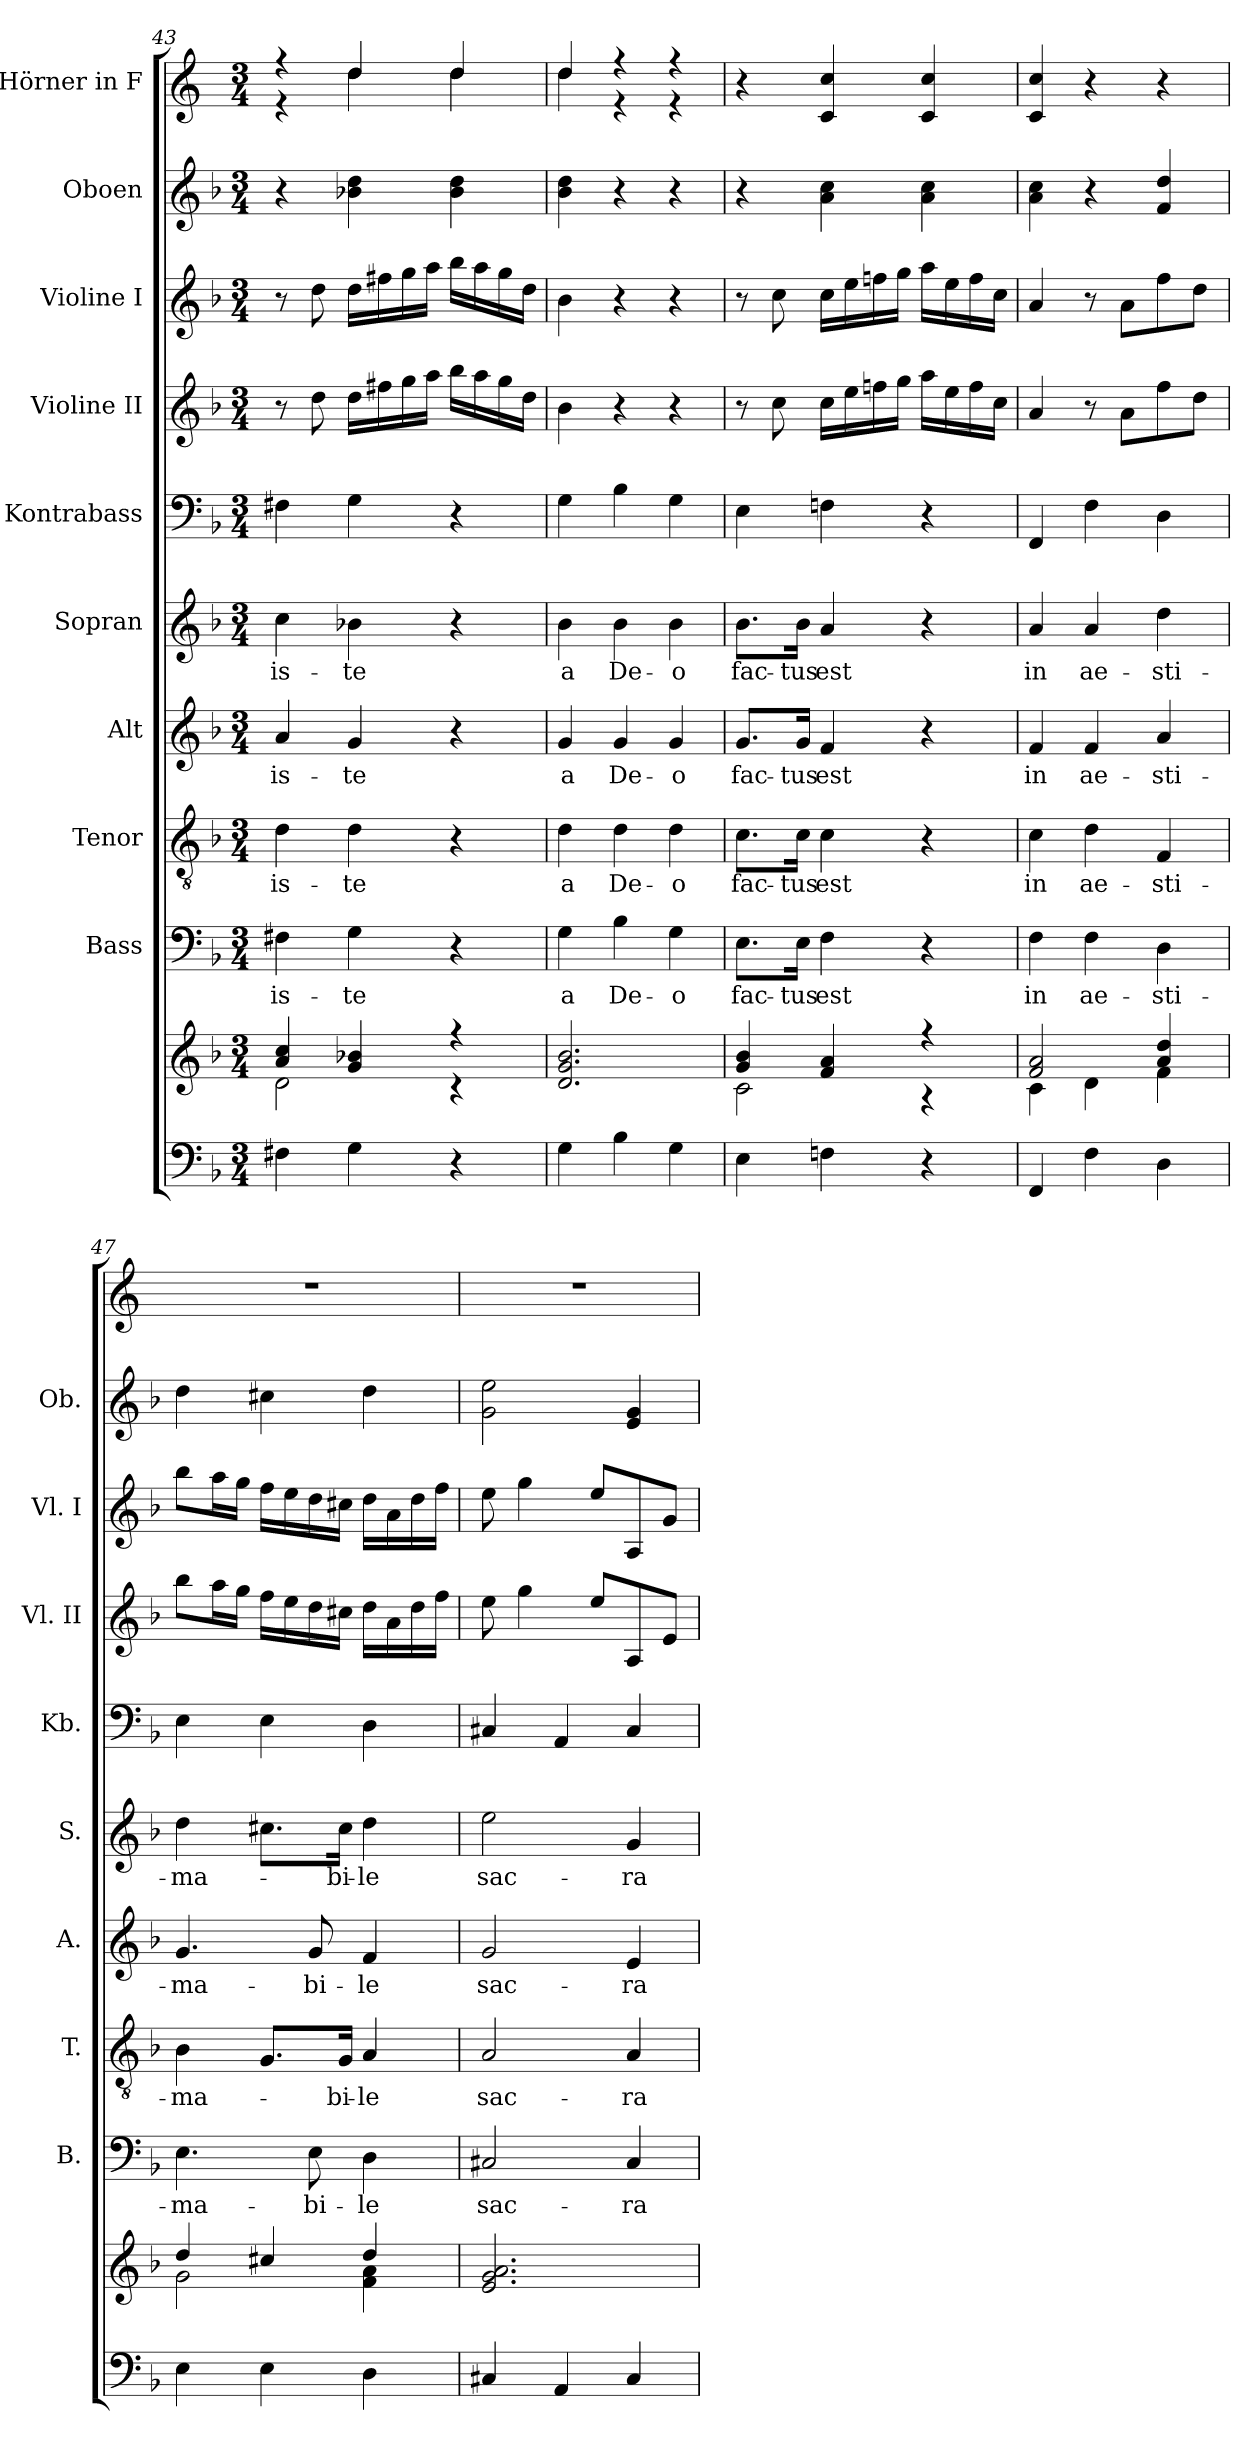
**kern	**kern	**kern	**text	**kern	**text	**kern	**text	**kern	**text	**kern	**kern	**kern	**kern	**kern
*part10	*part10	*part9	*part9	*part8	*part8	*part7	*part7	*part6	*part6	*part5	*part4	*part3	*part2	*part1
*staff11	*staff10	*staff9	*staff9	*staff8	*staff8	*staff7	*staff7	*staff6	*staff6	*staff5	*staff4	*staff3	*staff2	*staff1
*	*	*I"Bass	*	*I"Tenor	*	*I"Alt	*	*I"Sopran	*	*I"Kontrabass	*I"Violine II	*I"Violine I	*I"Oboen	*I"Hörner in F
*	*	*I'B.	*	*I'T.	*	*I'A.	*	*I'S.	*	*I'Kb.	*I'Vl. II	*I'Vl. I	*I'Ob.	*
!!LO:PB:g=z
*clefF4	*clefG2	*clefF4	*	*clefGv2	*	*clefG2	*	*clefG2	*	*clefF4	*clefG2	*clefG2	*clefG2	*clefG2
*	*	*	*	*	*	*	*	*	*	*ITrd7c12	*	*	*	*ITrd4c7
*k[b-]	*k[b-]	*k[b-]	*	*k[b-]	*	*k[b-]	*	*k[b-]	*	*k[b-]	*k[b-]	*k[b-]	*k[b-]	*k[b-]
*F:	*F:	*F:	*	*F:	*	*F:	*	*F:	*	*F:	*F:	*F:	*F:	*F:
*M3/4	*M3/4	*M3/4	*	*M3/4	*	*M3/4	*	*M3/4	*	*M3/4	*M3/4	*M3/4	*M3/4	*M3/4
=43	=43	=43	=43	=43	=43	=43	=43	=43	=43	=43	=43	=43	=43	=43
*	*^	*	*	*	*	*	*	*	*	*	*	*	*	*
!	!	!	!	!LO:LY:b	!	!LO:LY:b	!	!LO:LY:b	!	!LO:LY:b	!	!	!	!	!
*	*	*	*	*	*	*	*	*	*	*	*	*	*	*	*^
4F#X\	4a/ 4cc/	2d\	4F#X\	is-	4d\	is-	4a/	is-	4cc\	is-	4FF#X\	8r	8r	4r	4r	4r
.	.	.	.	.	.	.	.	.	.	.	.	8dd\	8dd\	.	.	.
!	!	!	!	!LO:LY:b	!	!LO:LY:b	!	!LO:LY:b	!	!LO:LY:b	!	!	!	!	!	!
4G\	4g/ 4b-X/	.	4G\	-te	4d\	-te	4g/	-te	4b-X\	-te	4GG\	16dd\LL	16dd\LL	4b-X\ 4dd\	4g/	4g\
.	.	.	.	.	.	.	.	.	.	.	.	16ff#X\	16ff#X\	.	.	.
.	.	.	.	.	.	.	.	.	.	.	.	16gg\	16gg\	.	.	.
.	.	.	.	.	.	.	.	.	.	.	.	16aa\JJ	16aa\JJ	.	.	.
4r	4r	4r	4r	.	4r	.	4r	.	4r	.	4r	16bb-\LL	16bb-\LL	4b-\ 4dd\	4g/	4g\
.	.	.	.	.	.	.	.	.	.	.	.	16aa\	16aa\	.	.	.
.	.	.	.	.	.	.	.	.	.	.	.	16gg\	16gg\	.	.	.
.	.	.	.	.	.	.	.	.	.	.	.	16dd\JJ	16dd\JJ	.	.	.
*	*v	*v	*	*	*	*	*	*	*	*	*	*	*	*	*	*
=44	=44	=44	=44	=44	=44	=44	=44	=44	=44	=44	=44	=44	=44	=44	=44
!	!	!	!LO:LY:b	!	!LO:LY:b	!	!LO:LY:b	!	!LO:LY:b	!	!	!	!	!	!
4G\	2.d/ 2.g/ 2.b-/	4G\	a	4d\	a	4g/	a	4b-\	a	4GG\	4b-\	4b-\	4b-\ 4dd\	4g/	4g\
!	!	!	!LO:LY:b	!	!LO:LY:b	!	!LO:LY:b	!	!LO:LY:b	!	!	!	!	!	!
4B-\	.	4B-\	De-	4d\	De-	4g/	De-	4b-\	De-	4BB-\	4r	4r	4r	4r	4r
!	!	!	!LO:LY:b	!	!LO:LY:b	!	!LO:LY:b	!	!LO:LY:b	!	!	!	!	!	!
4G\	.	4G\	-o	4d\	-o	4g/	-o	4b-\	-o	4GG\	4r	4r	4r	4r	4r
=45	=45	=45	=45	=45	=45	=45	=45	=45	=45	=45	=45	=45	=45	=45	=45
*	*^	*	*	*	*	*	*	*	*	*	*	*	*	*	*
!	!	!	!	!LO:LY:b	!	!LO:LY:b	!	!LO:LY:b	!	!LO:LY:b	!	!	!	!	!	!
*	*	*	*	*	*	*	*	*	*	*	*	*	*	*	*v	*v
4E\	4g/ 4b-/	2c\	8.E\L	fac-	8.c\L	fac-	8.g/L	fac-	8.b-\L	fac-	4EE\	8r	8r	4r	4r
.	.	.	.	.	.	.	.	.	.	.	.	8cc\	8cc\	.	.
!	!	!	!	!LO:LY:b	!	!LO:LY:b	!	!LO:LY:b	!	!LO:LY:b	!	!	!	!	!
.	.	.	16E\Jk	-tus	16c\Jk	-tus	16g/Jk	-tus	16b-\Jk	-tus	.	.	.	.	.
!	!	!	!	!LO:LY:b	!	!LO:LY:b	!	!LO:LY:b	!	!LO:LY:b	!	!	!	!	!
4Fn\	4f/ 4a/	.	4F\	est	4c\	est	4f/	est	4a/	est	4FFn\	16cc\LL	16cc\LL	4a\ 4cc\	4F/ 4f/
.	.	.	.	.	.	.	.	.	.	.	.	16ee\	16ee\	.	.
.	.	.	.	.	.	.	.	.	.	.	.	16ffn\	16ffn\	.	.
.	.	.	.	.	.	.	.	.	.	.	.	16gg\JJ	16gg\JJ	.	.
4r	4r	4r	4r	.	4r	.	4r	.	4r	.	4r	16aa\LL	16aa\LL	4a\ 4cc\	4F/ 4f/
.	.	.	.	.	.	.	.	.	.	.	.	16ee\	16ee\	.	.
.	.	.	.	.	.	.	.	.	.	.	.	16ff\	16ff\	.	.
.	.	.	.	.	.	.	.	.	.	.	.	16cc\JJ	16cc\JJ	.	.
=46	=46	=46	=46	=46	=46	=46	=46	=46	=46	=46	=46	=46	=46	=46	=46
!	!	!	!	!LO:LY:b	!	!LO:LY:b	!	!LO:LY:b	!	!LO:LY:b	!	!	!	!	!
4FF/	2f/ 2a/	4c\	4F\	in	4c\	in	4f/	in	4a/	in	4FFF/	4a/	4a/	4a\ 4cc\	4F/ 4f/
!	!	!	!	!LO:LY:b	!	!LO:LY:b	!	!LO:LY:b	!	!LO:LY:b	!	!	!	!	!
4F\	.	4d\	4F\	ae-	4d\	ae-	4f/	ae-	4a/	ae-	4FF\	8r	8r	4r	4r
.	.	.	.	.	.	.	.	.	.	.	.	8a\L	8a\L	.	.
!	!	!	!	!LO:LY:b	!	!LO:LY:b	!	!LO:LY:b	!	!LO:LY:b	!	!	!	!	!
4D\	4a/ 4dd/	4f\	4D\	-sti-	4F/	-sti-	4a/	-sti-	4dd\	-sti-	4DD\	8ff\	8ff\	4f/ 4dd/	4r
.	.	.	.	.	.	.	.	.	.	.	.	8dd\J	8dd\J	.	.
!!LO:PB:g=z
=47	=47	=47	=47	=47	=47	=47	=47	=47	=47	=47	=47	=47	=47	=47	=47
!	!	!	!	!LO:LY:b	!	!LO:LY:b	!	!LO:LY:b	!	!LO:LY:b	!	!	!	!	!
4E\	4dd/	2g\	4.E\	-ma-	4B-\	-ma-	4.g/	-ma-	4dd\	-ma-	4EE\	8bb-\L	8bb-\L	4dd\	2.r
.	.	.	.	.	.	.	.	.	.	.	.	16aa\L	16aa\L	.	.
.	.	.	.	.	.	.	.	.	.	.	.	16gg\JJ	16gg\JJ	.	.
4E\	4cc#X/	.	.	.	8.G/L	.	.	.	8.cc#X\L	.	4EE\	16ff\LL	16ff\LL	4cc#X\	.
.	.	.	.	.	.	.	.	.	.	.	.	16ee\	16ee\	.	.
!	!	!	!	!LO:LY:b	!	!	!	!LO:LY:b	!	!	!	!	!	!	!
.	.	.	8E\	-bi-	.	.	8g/	-bi-	.	.	.	16dd\	16dd\	.	.
!	!	!	!	!	!	!LO:LY:b	!	!	!	!LO:LY:b	!	!	!	!	!
.	.	.	.	.	16G/Jk	-bi-	.	.	16cc#\Jk	-bi-	.	16cc#X\JJ	16cc#X\JJ	.	.
!	!	!	!	!LO:LY:b	!	!LO:LY:b	!	!LO:LY:b	!	!LO:LY:b	!	!	!	!	!
4D\	4dd/	4f\ 4a\	4D\	-le	4A/	-le	4f/	-le	4dd\	-le	4DD\	16dd\LL	16dd\LL	4dd\	.
.	.	.	.	.	.	.	.	.	.	.	.	16a\	16a\	.	.
.	.	.	.	.	.	.	.	.	.	.	.	16dd\	16dd\	.	.
.	.	.	.	.	.	.	.	.	.	.	.	16ff\JJ	16ff\JJ	.	.
*	*v	*v	*	*	*	*	*	*	*	*	*	*	*	*	*
=48	=48	=48	=48	=48	=48	=48	=48	=48	=48	=48	=48	=48	=48	=48
!	!	!	!LO:LY:b	!	!LO:LY:b	!	!LO:LY:b	!	!LO:LY:b	!	!	!	!	!
4C#X/	2.e/ 2.g/ 2.a/	2C#X/	sac-	2A/	sac-	2g/	sac-	2ee\	sac-	4CC#X/	8ee\	8ee\	2g\ 2ee\	2.r
.	.	.	.	.	.	.	.	.	.	.	4gg\	4gg\	.	.
4AA/	.	.	.	.	.	.	.	.	.	4AAA/	.	.	.	.
.	.	.	.	.	.	.	.	.	.	.	8ee/L	8ee/L	.	.
!	!	!	!LO:LY:b	!	!LO:LY:b	!	!LO:LY:b	!	!LO:LY:b	!	!	!	!	!
4C#/	.	4C#/	-ra-	4A/	-ra-	4e/	-ra-	4g/	-ra-	4CC#/	8A/	8A/	4e/ 4g/	.
.	.	.	.	.	.	.	.	.	.	.	8e/J	8g/J	.	.
=	=	=	=	=	=	=	=	=	=	=	=	=	=	=
*-	*-	*-	*-	*-	*-	*-	*-	*-	*-	*-	*-	*-	*-	*-
